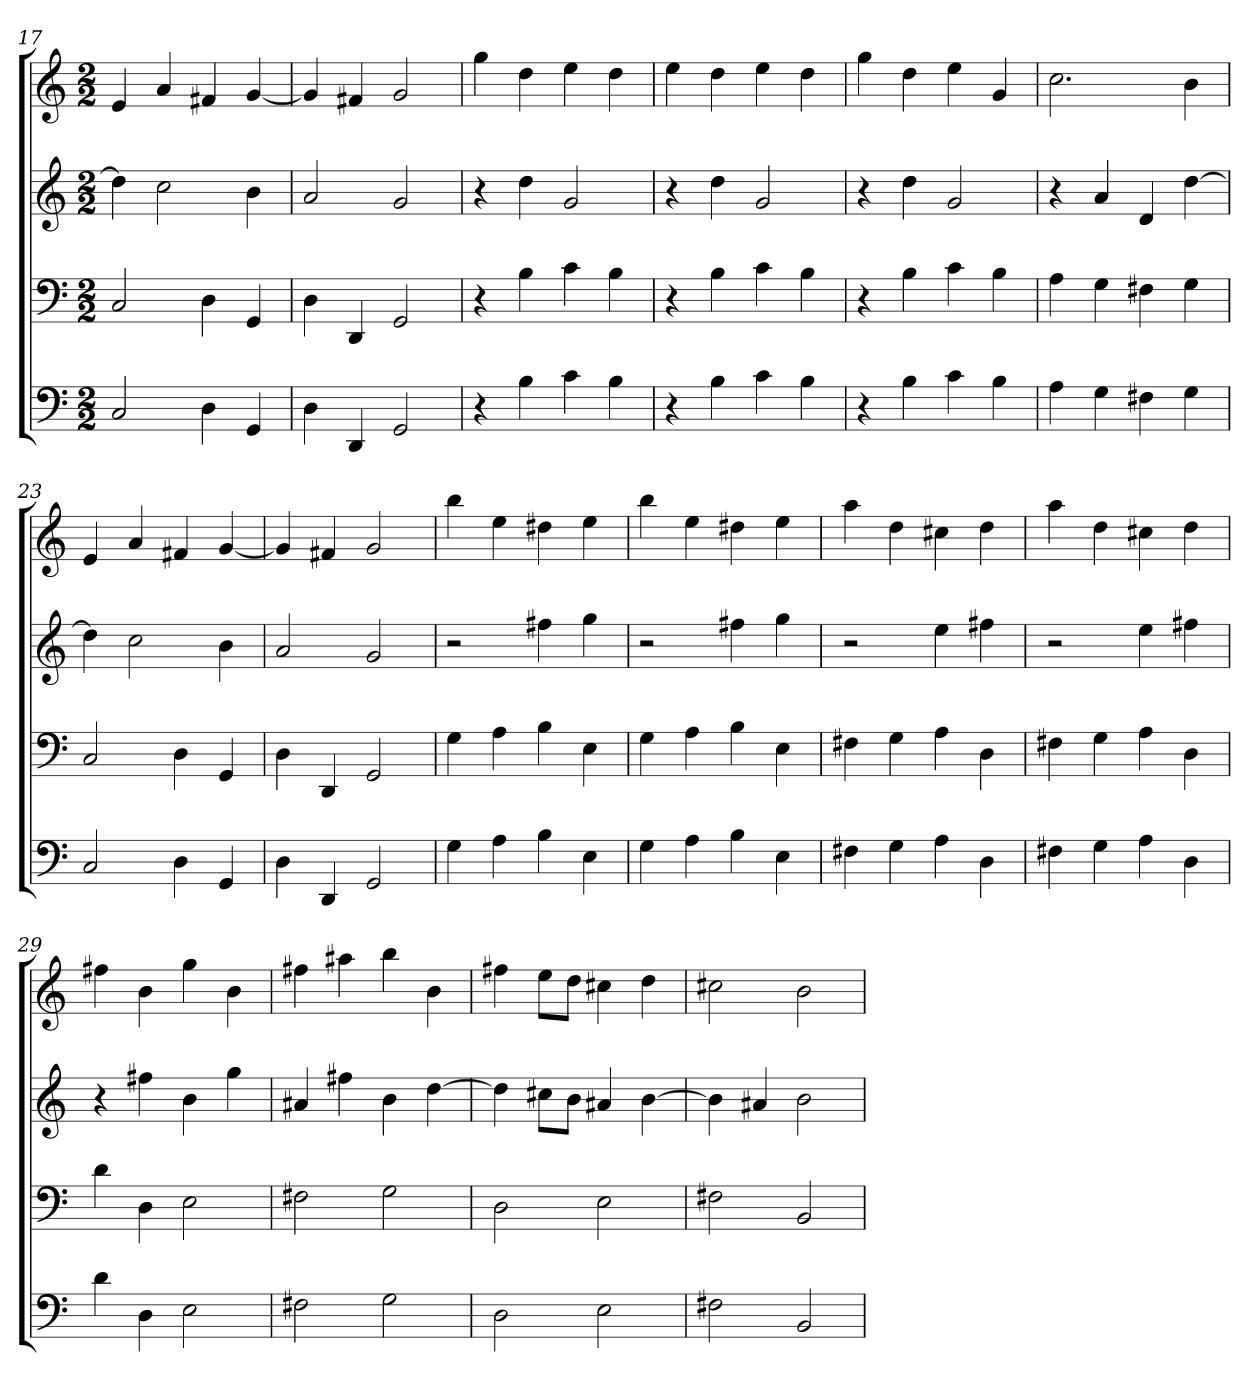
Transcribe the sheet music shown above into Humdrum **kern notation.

**kern	**kern	**kern	**kern
*part4	*part3	*part2	*part1
*staff4	*staff3	*staff2	*staff1
*k[]	*k[]	*k[]	*k[]
*C:	*C:	*C:	*C:
*M2/2	*M2/2	*M2/2	*M2/2
=17	=17	=17	=17
2C	2C	4dd]	4e
.	.	2cc	4a
4D	4D	.	4f#X
4GG	4GG	4b	[4g
=18	=18	=18	=18
4D	4D	2a	4g]
4DD	4DD	.	4f#X
2GG	2GG	2g	2g
=19	=19	=19	=19
4r	4r	4r	4gg
4B	4B	4dd	4dd
4c	4c	2g	4ee
4B	4B	.	4dd
=20	=20	=20	=20
4r	4r	4r	4ee
4B	4B	4dd	4dd
4c	4c	2g	4ee
4B	4B	.	4dd
=21	=21	=21	=21
4r	4r	4r	4gg
4B	4B	4dd	4dd
4c	4c	2g	4ee
4B	4B	.	4g
=22	=22	=22	=22
4A	4A	4r	2.cc
4G	4G	4a	.
4F#X	4F#X	4d	.
4G	4G	[4dd	4b
=23	=23	=23	=23
2C	2C	4dd]	4e
.	.	2cc	4a
4D	4D	.	4f#X
4GG	4GG	4b	[4g
=24	=24	=24	=24
4D	4D	2a	4g]
4DD	4DD	.	4f#X
2GG	2GG	2g	2g
=25	=25	=25	=25
4G	4G	2r	4bb
4A	4A	.	4ee
4B	4B	4ff#X	4dd#X
4E	4E	4gg	4ee
=26	=26	=26	=26
4G	4G	2r	4bb
4A	4A	.	4ee
4B	4B	4ff#X	4dd#X
4E	4E	4gg	4ee
=27	=27	=27	=27
4F#X	4F#X	2r	4aa
4G	4G	.	4dd
4A	4A	4ee	4cc#X
4D	4D	4ff#X	4dd
=28	=28	=28	=28
4F#X	4F#X	2r	4aa
4G	4G	.	4dd
4A	4A	4ee	4cc#X
4D	4D	4ff#X	4dd
=29	=29	=29	=29
4d	4d	4r	4ff#X
4D	4D	4ff#X	4b
2E	2E	4b	4gg
.	.	4gg	4b
=30	=30	=30	=30
2F#X	2F#X	4a#X	4ff#X
.	.	4ff#X	4aa#X
2G	2G	4b	4bb
.	.	[4dd	4b
=31	=31	=31	=31
2D	2D	4dd]	4ff#X
.	.	8cc#XL	8eeL
.	.	8bJ	8ddJ
2E	2E	4a#X	4cc#X
.	.	[4b	4dd
=32	=32	=32	=32
2F#X	2F#X	4b]	2cc#X
.	.	4a#X	.
2BB	2BB	2b	2b
=	=	=	=
*-	*-	*-	*-
